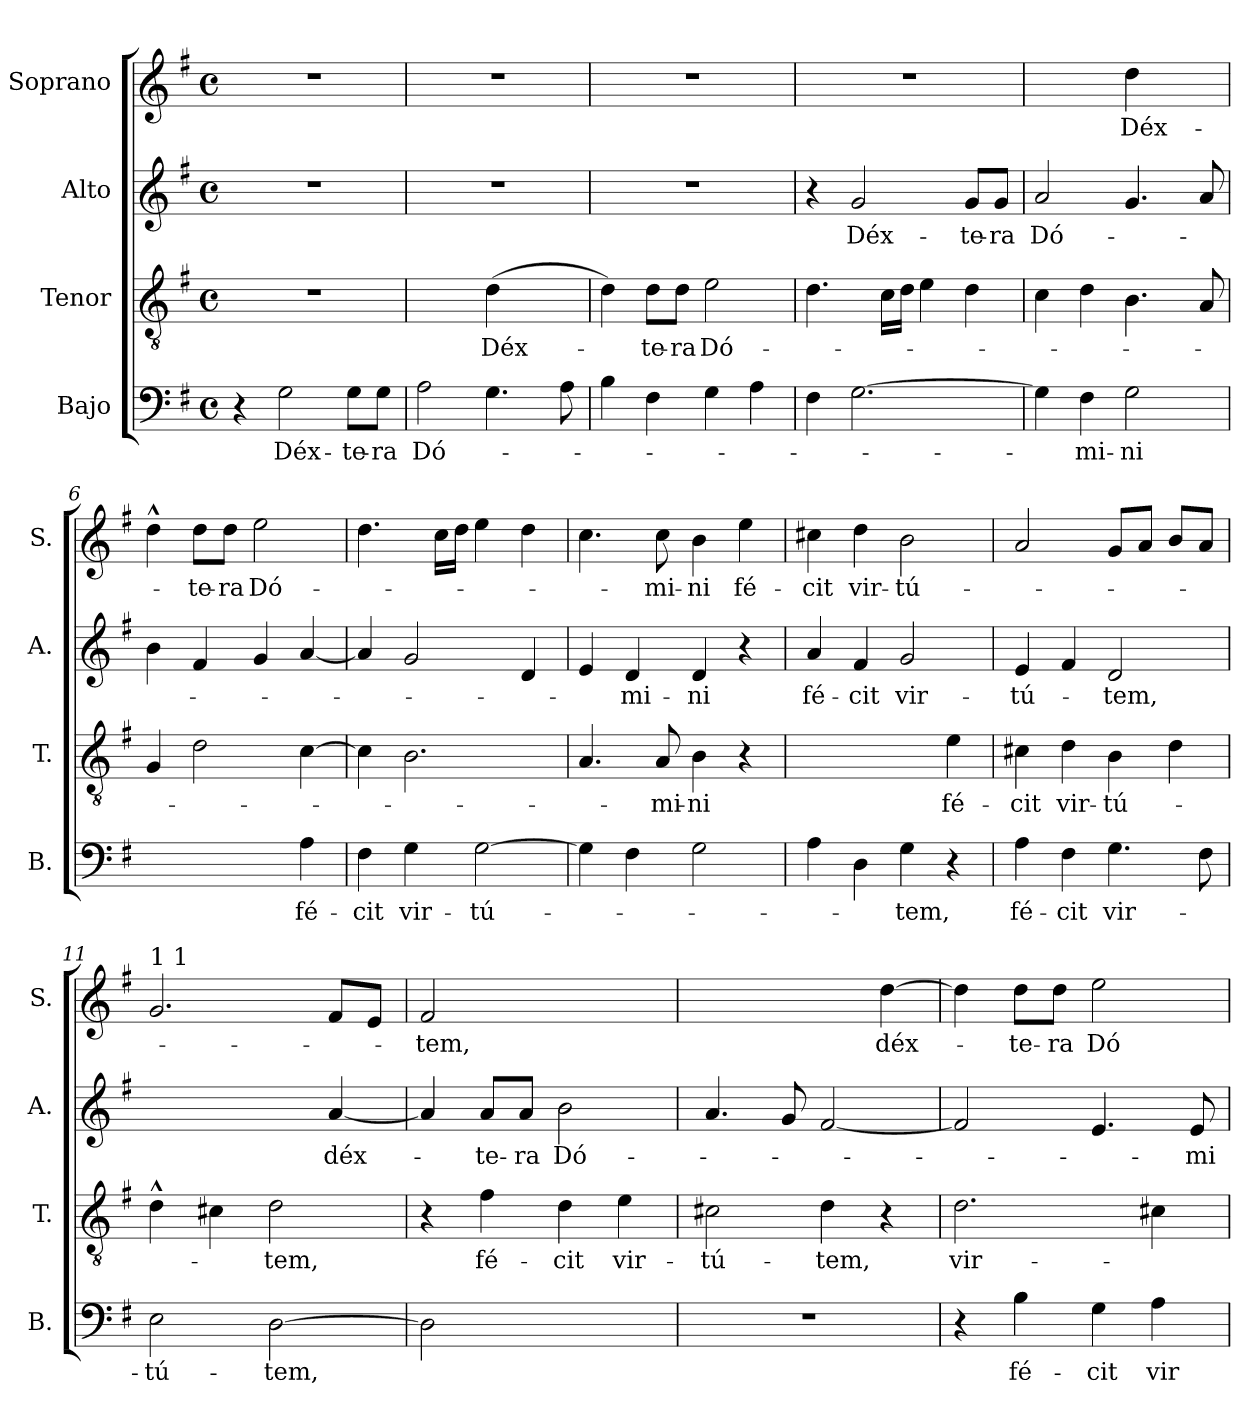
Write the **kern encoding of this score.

**kern	**text	**kern	**text	**kern	**text	**kern	**text
*part4	*part4	*part3	*part3	*part2	*part2	*part1	*part1
*staff4	*staff4	*staff3	*staff3	*staff2	*staff2	*staff1	*staff1
*I"Bajo	*	*I"Tenor	*	*I"Alto	*	*I"Soprano	*
*I'B.	*	*I'T.	*	*I'A.	*	*I'S.	*
*clefF4	*	*clefGv2	*	*clefG2	*	*clefG2	*
*k[f#]	*	*k[f#]	*	*k[f#]	*	*k[f#]	*
*G:	*	*G:	*	*G:	*	*G:	*
*M4/4	*	*M4/4	*	*M4/4	*	*M4/4	*
*met(c)	*	*met(c)	*	*met(c)	*	*met(c)	*
=1	=1	=1	=1	=1	=1	=1	=1
4r	.	1r	.	1r	.	1r	.
!	!LO:LY:b	!	!	!	!	!	!
2G\	Déx-	.	.	.	.	.	.
!	!LO:LY:b	!	!	!	!	!	!
8G\L	-te-	.	.	.	.	.	.
!	!LO:LY:b:rj	!	!	!	!	!	!
8G\J	-ra	.	.	.	.	.	.
=2	=2	=2	=2	=2	=2	=2	=2
!	!LO:LY:b	!	!	!	!	!	!
2A\	Dó-	2ryy	.	1r	.	1r	.
!	!	!	!LO:LY:b	!	!	!	!
4.G\	.	(>4d\	Déx-	.	.	.	.
.	.	4ryy	.	.	.	.	.
8A\	.	.	.	.	.	.	.
=3	=3	=3	=3	=3	=3	=3	=3
4B\	.	4d\)	.	1r	.	1r	.
!	!	!	!LO:LY:b	!	!	!	!
4F#\	.	8d\L	-te-	.	.	.	.
!	!	!	!LO:LY:b:rj	!	!	!	!
.	.	8d\J	-ra	.	.	.	.
!	!	!	!LO:LY:b	!	!	!	!
4G\	.	2e\	Dó-	.	.	.	.
4A\	.	.	.	.	.	.	.
=4	=4	=4	=4	=4	=4	=4	=4
4F#\	.	4.d\	.	4r	.	1r	.
!	!	!	!	!	!LO:LY:b	!	!
[>2.G\	.	.	.	2g/	Déx-	.	.
.	.	16c\LL	.	.	.	.	.
.	.	16d\JJ	.	.	.	.	.
.	.	4e\	.	.	.	.	.
!	!	!	!	!	!LO:LY:b	!	!
.	.	4d\	.	8g/L	-te-	.	.
!	!	!	!	!	!LO:LY:b:rj	!	!
.	.	.	.	8g/J	-ra	.	.
=5	=5	=5	=5	=5	=5	=5	=5
!	!	!	!	!	!LO:LY:b	!	!
4G\]	.	4c\	.	2a/	Dó-	2ryy	.
!	!LO:LY:b	!	!	!	!	!	!
4F#\	-mi-	4d\	.	.	.	.	.
!	!LO:LY:b	!	!	!	!	!	!LO:LY:b
2G\	-ni	4.B\	.	4.g/	.	4dd\	Déx-
.	.	.	.	.	.	4ryy	.
.	.	8A/	.	8a/	.	.	.
!!LO:LB:g=z
=6	=6	=6	=6	=6	=6	=6	=6
2.ryy	.	4G/	.	4b\	.	4dd^^>\	.
!	!	!	!	!	!	!	!LO:LY:b
.	.	2d\	.	4f#/	.	8dd\L	-te-
!	!	!	!	!	!	!	!LO:LY:b:rj
.	.	.	.	.	.	8dd\J	-ra
!	!	!	!	!	!	!	!LO:LY:b
.	.	.	.	4g/	.	2ee\	Dó-
!	!LO:LY:b	!	!	!	!	!	!
4A\	fé-	[>4c\	.	[<4a/	.	.	.
=7	=7	=7	=7	=7	=7	=7	=7
!	!LO:LY:b	!	!	!	!	!	!
4F#\	-cit	4c\]	.	4a/]	.	4.dd\	.
!	!LO:LY:b	!	!	!	!	!	!
4G\	vir-	2.B\	.	2g/	.	.	.
.	.	.	.	.	.	16cc\LL	.
.	.	.	.	.	.	16dd\JJ	.
!	!LO:LY:b	!	!	!	!	!	!
[>2G\	-tú-	.	.	.	.	4ee\	.
.	.	.	.	4d/	.	4dd\	.
=8	=8	=8	=8	=8	=8	=8	=8
4G\]	.	4.A/	.	4e/	.	4.cc\	.
!	!	!	!	!	!LO:LY:b	!	!
4F#\	.	.	.	4d/	-mi-	.	.
!	!	!	!LO:LY:b	!	!	!	!LO:LY:b
.	.	8A/	-mi-	.	.	8cc\	-mi-
!	!	!	!LO:LY:b:rj	!	!LO:LY:b	!	!LO:LY:b:rj
2G\	.	4B\	-ni	4d/	-ni	4b\	-ni
!	!	!	!	!	!	!	!LO:LY:b
.	.	4r	.	4r	.	4ee\	fé-
=9	=9	=9	=9	=9	=9	=9	=9
!	!	!	!	!	!LO:LY:b	!	!LO:LY:b
4A\	.	2.ryy	.	4a/	fé-	4cc#X\	-cit
!	!	!	!	!	!LO:LY:b	!	!LO:LY:b
4D\	.	.	.	4f#/	-cit	4dd\	vir-
!	!LO:LY:b	!	!	!	!LO:LY:b	!	!LO:LY:b
4G\	-tem,	.	.	2g/	vir-	2b\	-tú-
!	!	!	!LO:LY:b	!	!	!	!
4r	.	4e\	fé-	.	.	.	.
=10	=10	=10	=10	=10	=10	=10	=10
!	!LO:LY:b	!	!LO:LY:b	!	!LO:LY:b	!	!
4A\	fé-	4c#X\	-cit	4e/	-tú-	2a/	.
!	!LO:LY:b	!	!LO:LY:b	!	!	!	!
4F#\	-cit	4d\	vir-	4f#/	.	.	.
!	!LO:LY:b	!	!LO:LY:b	!	!LO:LY:b	!	!
4.G\	vir-	4B\	-tú-	2d/	-tem,	8g/L	.
.	.	.	.	.	.	8a/J	.
.	.	4d\	.	.	.	8b/L	.
8F#\	.	.	.	.	.	8a/J	.
!!LO:PB:g=z
=11	=11	=11	=11	=11	=11	=11	=11
!	!	!	!	!	!	!LO:TX:a:t=1 1	!
!	!LO:LY:b	!	!	!	!	!	!
2E\	-tú-	4d^^>\	.	2.ryy	.	2.g/	.
.	.	4c#X\	.	.	.	.	.
!	!LO:LY:b	!	!LO:LY:b	!	!	!	!
[>2D\	-tem,	2d\	-tem,	.	.	.	.
!	!	!	!	!	!LO:LY:b	!	!
.	.	.	.	[<4a/	déx-	8f#/L	.
.	.	.	.	.	.	8e/J	.
=12	=12	=12	=12	=12	=12	=12	=12
!	!	!	!	!	!	!	!LO:LY:b
2D\]	.	4r	.	4a/]	.	2f#/	-tem,
!	!	!	!LO:LY:b	!	!LO:LY:b	!	!
.	.	4f#\	fé-	8a/L	-te-	.	.
!	!	!	!	!	!LO:LY:b:rj	!	!
.	.	.	.	8a/J	-ra	.	.
!	!	!	!LO:LY:b	!	!LO:LY:b	!	!
2ryy	.	4d\	-cit	2b\	Dó-	2ryy	.
!	!	!	!LO:LY:b	!	!	!	!
.	.	4e\	vir-	.	.	.	.
=13	=13	=13	=13	=13	=13	=13	=13
!	!	!	!LO:LY:b	!	!	!	!
1r	.	2c#X\	-tú-	4.a/	.	2.ryy	.
.	.	.	.	8g/	.	.	.
!	!	!	!LO:LY:b	!	!	!	!
.	.	4d\	-tem,	[<2f#/	.	.	.
!	!	!	!	!	!	!	!LO:LY:b
.	.	4r	.	.	.	[>4dd\	déx-
=14	=14	=14	=14	=14	=14	=14	=14
!	!	!	!LO:LY:b	!	!	!	!
4r	.	2.d\	vir-	2f#/]	.	4dd\]	.
!	!LO:LY:b	!	!	!	!	!	!LO:LY:b
4B\	fé-	.	.	.	.	8dd\L	-te-
!	!	!	!	!	!	!	!LO:LY:b:rj
.	.	.	.	.	.	8dd\J	-ra
!	!LO:LY:b	!	!	!	!	!	!LO:LY:b
4G\	-cit	.	.	4.e/	.	2ee\	Dó-
!	!LO:LY:b	!	!	!	!	!	!
4A\	vir-	4c#X\	.	.	.	.	.
!	!	!	!	!	!LO:LY:b	!	!
.	.	.	.	8e/	-mi-	.	.
=	=	=	=	=	=	=	=
*-	*-	*-	*-	*-	*-	*-	*-
